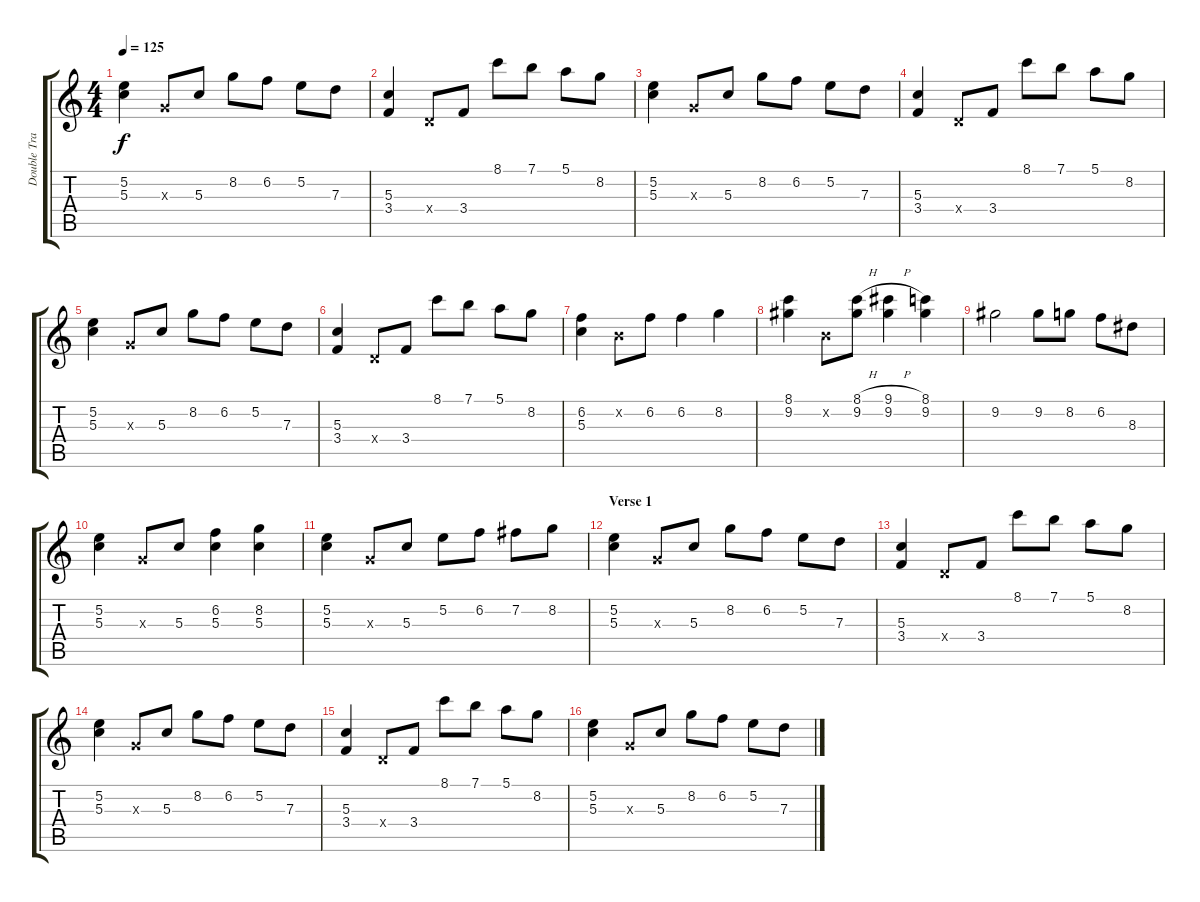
\track ("Double Tracked Guitar" "Double Tra") {instrument overdrivenguitar}
\staff {score tabs}
\tuning (E4 B3 G3 D3 A2 E2) {hide}
\ts (4 4)
\tempo 125
\clef g2
\ks c
(5.2 5.3).4{dy f instrument overdrivenguitar} 0.3{x}.8 5.3.8 8.2.8 6.2.8 5.2.8 7.3.8 |
(5.3 3.4).4 0.4{x}.8 3.4.8 8.1.8 7.1.8 5.1.8 8.2.8 |
(5.2 5.3).4 0.3{x}.8 5.3.8 8.2.8 6.2.8 5.2.8 7.3.8 |
(5.3 3.4).4 0.4{x}.8 3.4.8 8.1.8 7.1.8 5.1.8 8.2.8 |
(5.2 5.3).4 0.3{x}.8 5.3.8 8.2.8 6.2.8 5.2.8 7.3.8 |
(5.3 3.4).4 0.4{x}.8 3.4.8 8.1.8 7.1.8 5.1.8 8.2.8 |
(6.2 5.3).4 0.2{x}.8 6.2.8 6.2.4 8.2.4 |
(8.1 9.2).4 0.2{x}.8 (8.1{h} 9.2).8 (9.1{h} 9.2).4 (8.1 9.2).4 |
9.2.2 9.2.8 8.2.8 6.2.8 8.3.8 |
(5.2 5.3).4 0.3{x}.8 5.3.8 (6.2 5.3).4 (8.2 5.3).4 |
(5.2 5.3).4 0.3{x}.8 5.3.8 5.2.8 6.2.8 7.2.8 8.2.8 |
\section ("" "Verse 1")
(5.2 5.3).4 0.3{x}.8 5.3.8 8.2.8 6.2.8 5.2.8 7.3.8 |
(5.3 3.4).4 0.4{x}.8 3.4.8 8.1.8 7.1.8 5.1.8 8.2.8 |
(5.2 5.3).4 0.3{x}.8 5.3.8 8.2.8 6.2.8 5.2.8 7.3.8 |
(5.3 3.4).4 0.4{x}.8 3.4.8 8.1.8 7.1.8 5.1.8 8.2.8 |
(5.2 5.3).4 0.3{x}.8 5.3.8 8.2.8 6.2.8 5.2.8 7.3.8
